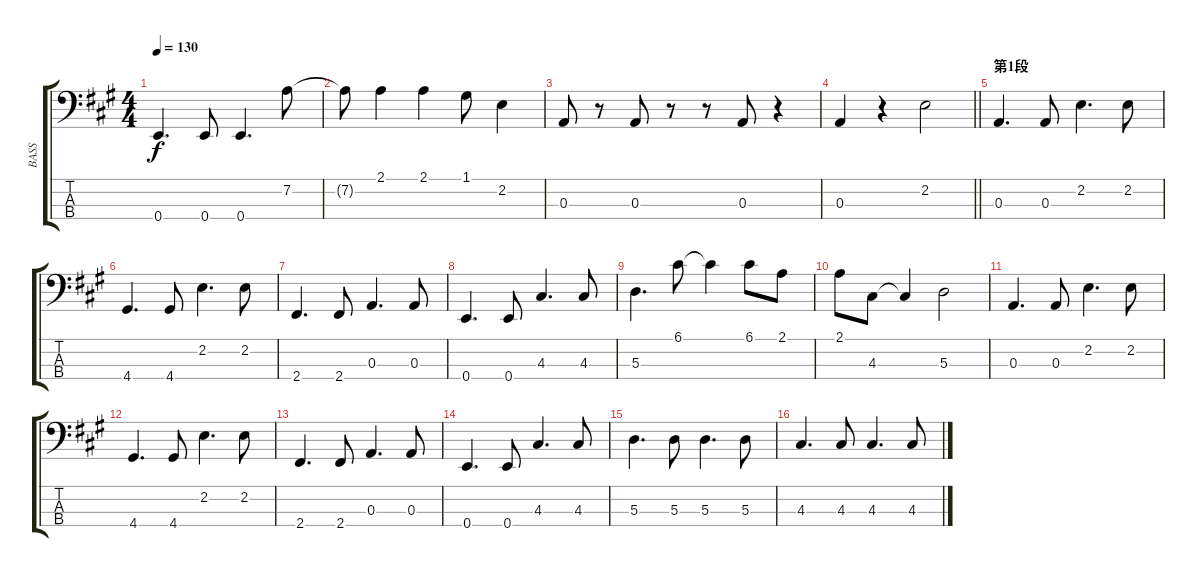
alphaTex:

\track ("BASS" "BASS") {instrument electricbassfinger}
\staff {score tabs}
\tuning (G2 D2 A1 E1) {hide}
\ts (4 4)
\tempo 130
\clef f4
\ks a
0.4.4{d dy f} 0.4.8 0.4.4{d} 7.2.8 |
7.2{t}.8 2.1.4 2.1.4 1.1.8 2.2.4 |
0.3.8 r.8 0.3.8 r.8 r.8 0.3.8 r.4 |
\barLineRight lightlight
0.3.4 r.4 2.2.2 |
\section ("" "第1段")
0.3.4{d} 0.3.8 2.2.4{d} 2.2.8 |
4.4.4{d} 4.4.8 2.2.4{d} 2.2.8 |
2.4.4{d} 2.4.8 0.3.4{d} 0.3.8 |
0.4.4{d} 0.4.8 4.3.4{d} 4.3.8 |
5.3.4{d} 6.1.8 6.1{t}.4 6.1.8 2.1.8 |
2.1.8 4.3.8 4.3{t}.4 5.3.2 |
0.3.4{d} 0.3.8 2.2.4{d} 2.2.8 |
4.4.4{d} 4.4.8 2.2.4{d} 2.2.8 |
2.4.4{d} 2.4.8 0.3.4{d} 0.3.8 |
0.4.4{d} 0.4.8 4.3.4{d} 4.3.8 |
5.3.4{d} 5.3.8 5.3.4{d} 5.3.8 |
4.3.4{d} 4.3.8 4.3.4{d} 4.3.8
